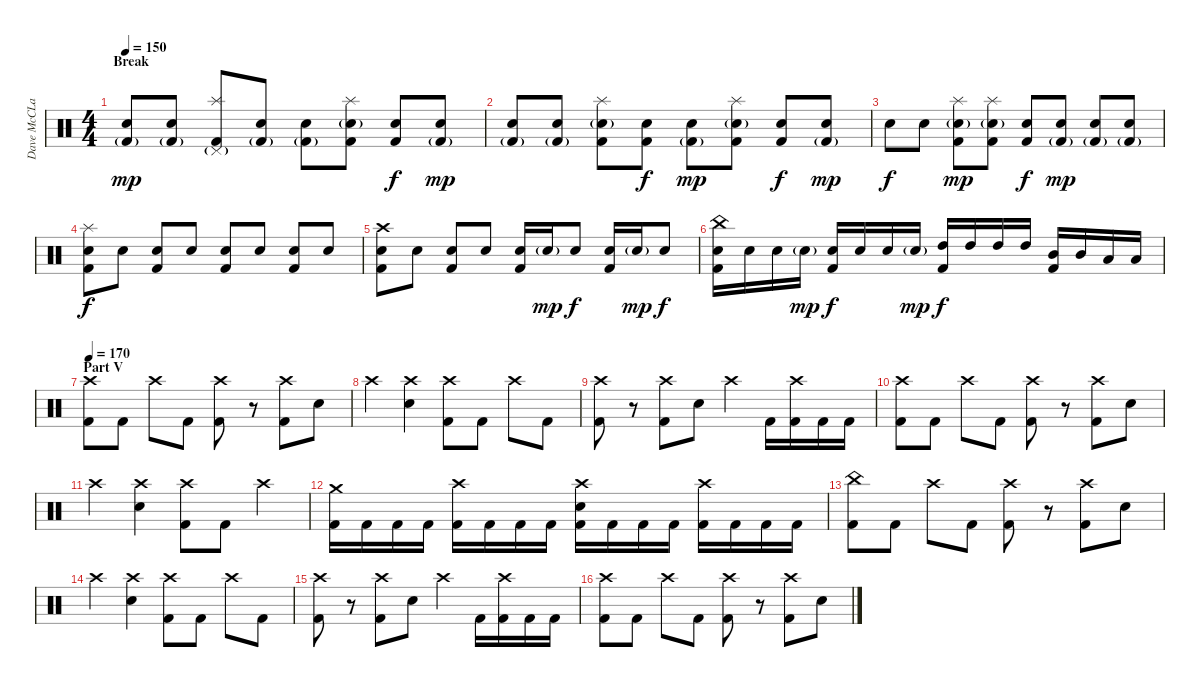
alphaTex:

\track ("Dave McCLain" "Dave McCLa") {instrument percussion}
\staff {score}
\articulation defaults
\ts (4 4)
\section ("" "Break")
\tempo 150
\clef neutral
\ks c
("Electric Snare (hit)" "Kick (hit) 2"{g}).8{dy mp} ("Electric Snare (hit)" "Kick (hit) 2"{g}).8 ("Splash (hit)" "Pedal Hi-Hat (hit)"{g} "Kick (hit) 2").8 ("Electric Snare (hit)" "Kick (hit) 2"{g}).8 ("Electric Snare (hit)" "Kick (hit) 2"{g}).8 ("Splash (hit)" "Electric Snare (hit)"{g} "Kick (hit) 2").8 ("Electric Snare (hit)" "Kick (hit) 2").8{dy f} ("Electric Snare (hit)" "Kick (hit) 2"{g}).8{dy mp} |
("Electric Snare (hit)" "Kick (hit) 2"{g}).8 ("Electric Snare (hit)" "Kick (hit) 2"{g}).8 ("Splash (hit)" "Electric Snare (hit)"{g} "Kick (hit) 2").8 ("Electric Snare (hit)" "Kick (hit) 2").8{dy f} ("Electric Snare (hit)" "Kick (hit) 2"{g}).8{dy mp} ("Splash (hit)" "Electric Snare (hit)"{g} "Kick (hit) 2").8 ("Electric Snare (hit)" "Kick (hit) 2").8{dy f} ("Electric Snare (hit)" "Kick (hit) 2"{g}).8{dy mp} |
"Electric Snare (hit)".8{dy f} "Electric Snare (hit)".8 ("Splash (hit)" "Electric Snare (hit)"{g} "Kick (hit) 2").8{dy mp} ("Splash (hit)" "Electric Snare (hit)"{g} "Kick (hit) 2").8 ("Electric Snare (hit)" "Kick (hit) 2").8{dy f} ("Electric Snare (hit)" "Kick (hit) 2"{g}).8{dy mp} ("Electric Snare (hit)" "Kick (hit) 2"{g}).8 ("Electric Snare (hit)" "Kick (hit) 2"{g}).8 |
("Splash (hit)" "Electric Snare (hit)" "Kick (hit) 2").8{dy f} "Electric Snare (hit)".8 ("Electric Snare (hit)" "Kick (hit) 2").8 "Electric Snare (hit)".8 ("Electric Snare (hit)" "Kick (hit) 2").8 "Electric Snare (hit)".8 ("Electric Snare (hit)" "Kick (hit) 2").8 "Electric Snare (hit)".8 |
("Crash high (hit)" "Electric Snare (hit)" "Kick (hit) 2").8 "Electric Snare (hit)".8 ("Electric Snare (hit)" "Kick (hit) 2").8 "Electric Snare (hit)".8 ("Electric Snare (hit)" "Kick (hit) 2").16 "Electric Snare (hit)"{g}.16{dy mp} "Electric Snare (hit)".8{dy f} ("Electric Snare (hit)" "Kick (hit) 2").16 "Electric Snare (hit)"{g}.16{dy mp} "Electric Snare (hit)".8{dy f} |
("China (hit)" "Electric Snare (hit)" "Kick (hit) 2").16 "Electric Snare (hit)".16 "Electric Snare (hit)".16 "Electric Snare (hit)"{g}.16{dy mp} ("Electric Snare (hit)" "Kick (hit) 2").16{dy f} "Electric Snare (hit)".16 "Electric Snare (hit)".16 "Electric Snare (hit)"{g}.16{dy mp} ("High Tom (hit)" "Kick (hit) 2").16{dy f} "High Tom (hit)".16 "High Tom (hit)".16 "High Tom (hit)".16 ("Mid Tom (hit)" "Kick (hit) 2").16 "Mid Tom (hit)".16 "Low Tom (hit)".16 "Low Tom (hit)".16 |
\section ("" "Part V")
\tempo 170
("Crash high (hit)" "Kick (hit) 2").8{volume 14} "Kick (hit) 2".8 "Crash high (hit)".8 "Kick (hit) 2".8 ("Crash high (hit)" "Kick (hit) 2").8 r.8 ("Crash high (hit)" "Kick (hit) 2").8 "Electric Snare (hit)".8 |
"Crash high (hit)".4 ("Crash high (hit)" "Electric Snare (hit)").4 ("Crash high (hit)" "Kick (hit) 2").8 "Kick (hit) 2".8 "Crash high (hit)".8 "Kick (hit) 2".8 |
("Crash high (hit)" "Kick (hit) 2").8 r.8 ("Crash high (hit)" "Kick (hit) 2").8 "Electric Snare (hit)".8 "Crash high (hit)".4 "Kick (hit) 2".16 ("Crash high (hit)" "Kick (hit) 2").16 "Kick (hit) 2".16 "Kick (hit) 2".16 |
("Crash high (hit)" "Kick (hit) 2").8{volume 14} "Kick (hit) 2".8 "Crash high (hit)".8 "Kick (hit) 2".8 ("Crash high (hit)" "Kick (hit) 2").8 r.8 ("Crash high (hit)" "Kick (hit) 2").8 "Electric Snare (hit)".8 |
"Crash high (hit)".4 ("Crash high (hit)" "Electric Snare (hit)").4 ("Crash high (hit)" "Kick (hit) 2").8 "Kick (hit) 2".8 "Crash high (hit)".4 |
("Crash medium (hit)" "Kick (hit) 2").16 "Kick (hit) 2".16 "Kick (hit) 2".16 "Kick (hit) 2".16 ("Crash high (hit)" "Kick (hit) 2").16 "Kick (hit) 2".16 "Kick (hit) 2".16 "Kick (hit) 2".16 ("Crash high (hit)" "Electric Snare (hit)" "Kick (hit) 2").16 "Kick (hit) 2".16 "Kick (hit) 2".16 "Kick (hit) 2".16 ("Crash high (hit)" "Kick (hit) 2").16 "Kick (hit) 2".16 "Kick (hit) 2".16 "Kick (hit) 2".16 |
("China (hit)" "Kick (hit) 2").8 "Kick (hit) 2".8 "Crash high (hit)".8 "Kick (hit) 2".8 ("Crash high (hit)" "Kick (hit) 2").8 r.8 ("Crash high (hit)" "Kick (hit) 2").8 "Electric Snare (hit)".8 |
"Crash high (hit)".4 ("Crash high (hit)" "Electric Snare (hit)").4 ("Crash high (hit)" "Kick (hit) 2").8 "Kick (hit) 2".8 "Crash high (hit)".8 "Kick (hit) 2".8 |
("Crash high (hit)" "Kick (hit) 2").8 r.8 ("Crash high (hit)" "Kick (hit) 2").8 "Electric Snare (hit)".8 "Crash high (hit)".4 "Kick (hit) 2".16 ("Crash high (hit)" "Kick (hit) 2").16 "Kick (hit) 2".16 "Kick (hit) 2".16 |
("Crash high (hit)" "Kick (hit) 2").8{volume 14} "Kick (hit) 2".8 "Crash high (hit)".8 "Kick (hit) 2".8 ("Crash high (hit)" "Kick (hit) 2").8 r.8 ("Crash high (hit)" "Kick (hit) 2").8 "Electric Snare (hit)".8
